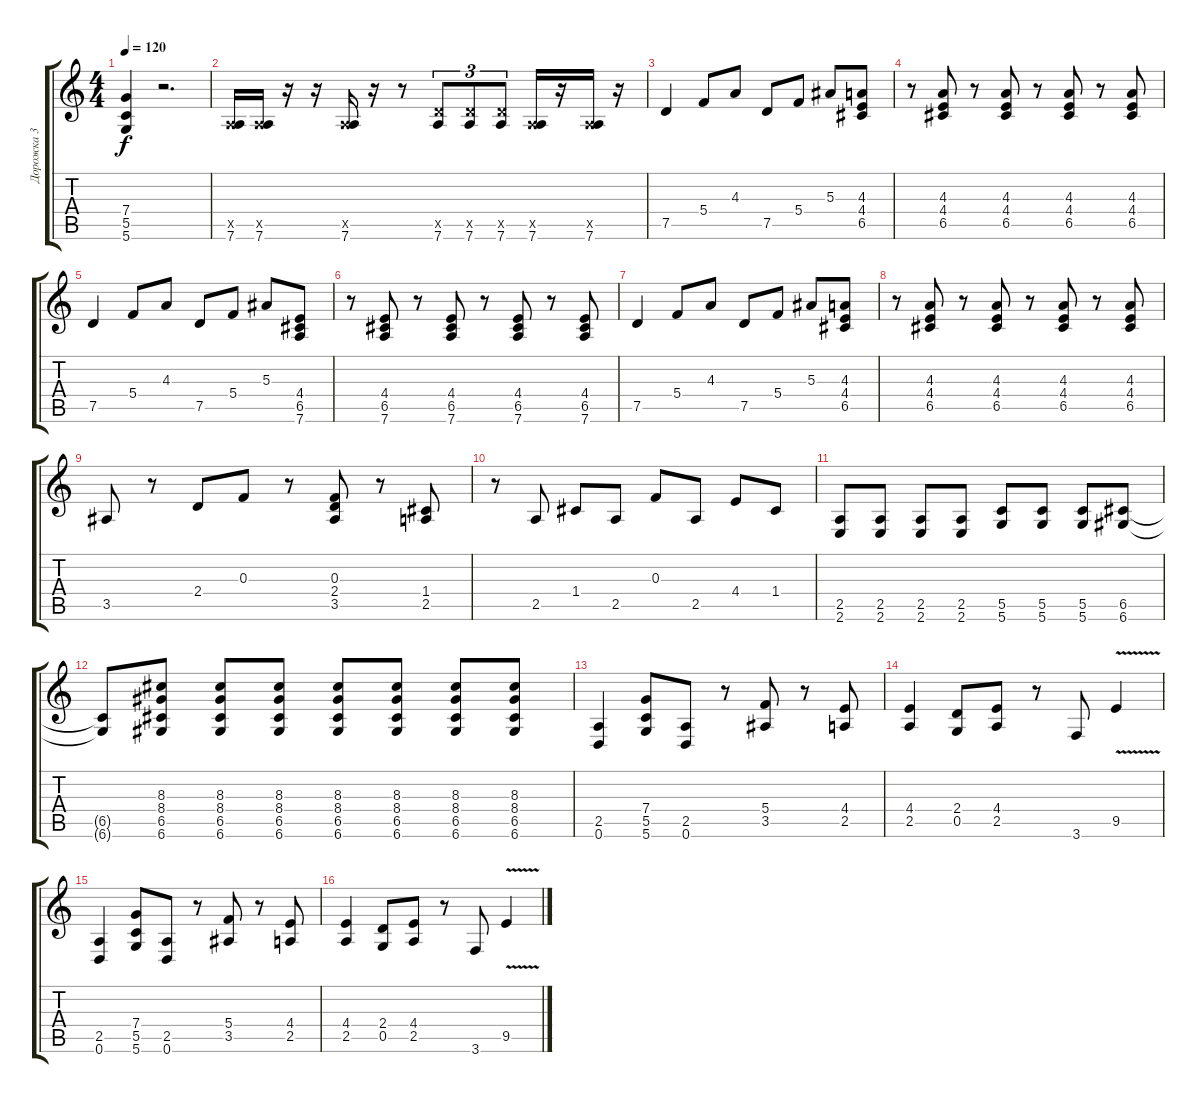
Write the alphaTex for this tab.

\track ("Дорожка 3" "Дорожка 3") {instrument distortionguitar}
\staff {score tabs}
\tuning (D4 A3 F3 C3 G2 D2) {hide}
\ts (4 4)
\tempo 120
\clef g2
\ks c
(7.4{t} 5.5{t} 5.6{t}).4{dy f} r.2{d} |
(2.5{x} 7.6).16 (2.5{x} 7.6).16 r.16 r.16 (2.5{x} 7.6).16 r.16 r.8 (7.5{x} 7.6).8{tu (3 2)} (7.5{x} 7.6).8{tu (3 2)} (7.5{x} 7.6).8{tu (3 2)} (2.5{x} 7.6).16 r.16 (2.5{x} 7.6).16 r.16 |
7.5.4 5.4.8 4.3.8 7.5.8 5.4.8 5.3.8 (4.3 4.4 6.5).8 |
r.8 (4.3 4.4 6.5).8 r.8 (4.3 4.4 6.5).8 r.8 (4.3 4.4 6.5).8 r.8 (4.3 4.4 6.5).8 |
7.5.4 5.4.8 4.3.8 7.5.8 5.4.8 5.3.8 (4.4 6.5 7.6).8 |
r.8 (4.4 6.5 7.6).8 r.8 (4.4 6.5 7.6).8 r.8 (4.4 6.5 7.6).8 r.8 (4.4 6.5 7.6).8 |
7.5.4 5.4.8 4.3.8 7.5.8 5.4.8 5.3.8 (4.3 4.4 6.5).8 |
r.8 (4.3 4.4 6.5).8 r.8 (4.3 4.4 6.5).8 r.8 (4.3 4.4 6.5).8 r.8 (4.3 4.4 6.5).8 |
3.5.8 r.8 2.4.8 0.3.8 r.8 (0.3 2.4 3.5).8 r.8 (1.4 2.5).8 |
r.8 2.5.8 1.4.8 2.5.8 0.3.8 2.5.8 4.4.8 1.4.8 |
(2.5 2.6).8 (2.5 2.6).8 (2.5 2.6).8 (2.5 2.6).8 (5.5 5.6).8 (5.5 5.6).8 (5.5 5.6).8 (6.5 6.6).8 |
(6.5{t} 6.6{t}).8 (8.3 8.4 6.5 6.6).8 (8.3 8.4 6.5 6.6).8 (8.3 8.4 6.5 6.6).8 (8.3 8.4 6.5 6.6).8 (8.3 8.4 6.5 6.6).8 (8.3 8.4 6.5 6.6).8 (8.3 8.4 6.5 6.6).8 |
(2.5 0.6).4 (7.4 5.5 5.6).8 (2.5 0.6).8 r.8 (5.4 3.5).8 r.8 (4.4 2.5).8 |
(4.4 2.5).4 (2.4 0.5).8 (4.4 2.5).8 r.8 3.6.8 9.5{v}.4 |
(2.5 0.6).4 (7.4 5.5 5.6).8 (2.5 0.6).8 r.8 (5.4 3.5).8 r.8 (4.4 2.5).8 |
(4.4 2.5).4 (2.4 0.5).8 (4.4 2.5).8 r.8 3.6.8 9.5{v}.4
